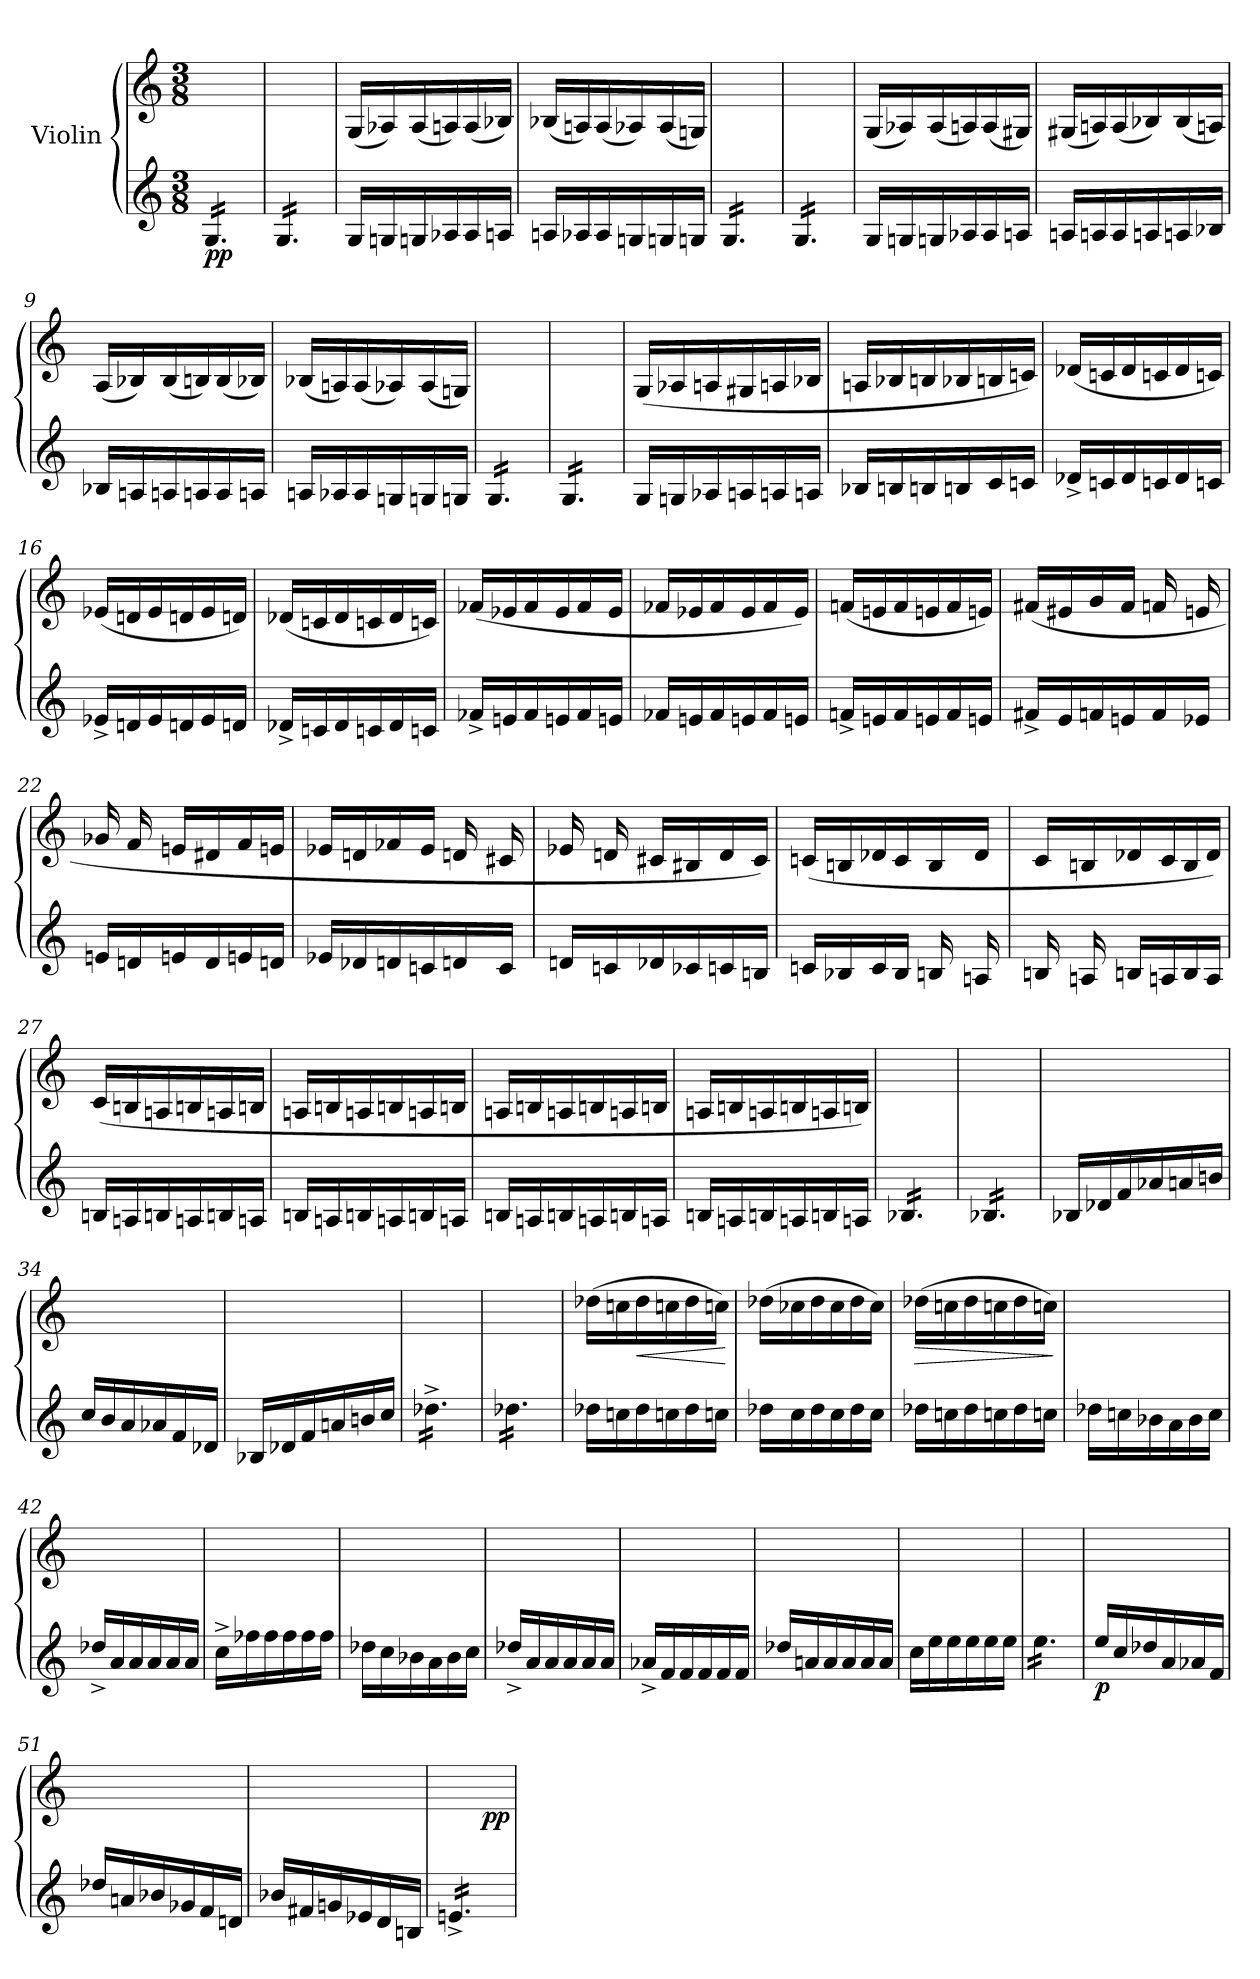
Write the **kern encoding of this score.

**kern	**kern	**dynam
*part1	*part1	*part1
*staff2	*staff1	*staff1/2
*I"Violin	*	*
*clefG2	*clefG2	*
*k[]	*k[]	*
*M3/8	*M3/8	*
*MM144	*MM144	*
=1	=1	=1
!	!	!LO:DY:b=2
*tremolo	*	*
16G/LL	4.ryy	pp
16G/	.	.
16G/	.	.
16G/	.	.
16G/	.	.
16G/JJ	.	.
=2	=2	=2
16G/LL	4.ryy	.
16G/	.	.
16G/	.	.
16G/	.	.
16G/	.	.
16G/JJ	.	.
*Xtremolo	*	*
=3	=3	=3
16G/LL	(<16G/LL	.
16Gn/	16A-X/)	.
16Gn/	(<16A-/	.
16A-X/	16An/)	.
16A-/	(<16A/	.
16An/JJ	16B-X/JJ)	.
=4	=4	=4
16An/LL	(<16B-X/LL	.
16A-X/	16An/)	.
16A-/	(<16A/	.
16Gn/	16A-X/)	.
16Gn/	(<16A-/	.
16Gn/JJ	16Gn/JJ)	.
=5	=5	=5
*tremolo	*	*
16G/LL	4.ryy	.
16G/	.	.
16G/	.	.
16G/	.	.
16G/	.	.
16G/JJ	.	.
=6	=6	=6
16G/LL	4.ryy	.
16G/	.	.
16G/	.	.
16G/	.	.
16G/	.	.
16G/JJ	.	.
*Xtremolo	*	*
=7	=7	=7
16G/LL	(<16G/LL	.
16Gn/	16A-X/)	.
16Gn/	(<16A-/	.
16A-X/	16An/)	.
16A-/	(<16A/	.
16An/JJ	16G#X/JJ)	.
!!LO:LB:g=z
=8	=8	=8
16An/LL	(<16G#X/LL	.
16An/	16An/)	.
16A/	(<16A/	.
16An/	16B-X/)	.
16An/	(<16B-/	.
16B-X/JJ	16An/JJ)	.
=9	=9	=9
16B-X/LL	(<16A/LL	.
16An/	16B-X/)	.
16An/	(<16B-/	.
16An/	16Bn/)	.
16A/	(<16B/	.
16An/JJ	16B-X/JJ)	.
=10	=10	=10
16An/LL	(<16B-X/LL	.
16A-X/	16An/)	.
16A-/	(<16A/	.
16Gn/	16A-X/)	.
16Gn/	(<16A-/	.
16Gn/JJ	16Gn/JJ)	.
=11	=11	=11
*tremolo	*	*
16G/LL	4.ryy	.
16G/	.	.
16G/	.	.
16G/	.	.
16G/	.	.
16G/JJ	.	.
=12	=12	=12
16G/LL	4.ryy	.
16G/	.	.
16G/	.	.
16G/	.	.
16G/	.	.
16G/JJ	.	.
*Xtremolo	*	*
!!LO:LB:g=z
=13	=13	=13
16G/LL	(>16G/LL	.
16Gn/	16A-X/	.
16A-X/	16An/	.
16An/	16G#X/	.
16An/	16An/	.
16An/JJ	16B-X/JJ	.
=14	=14	=14
16B-X/LL	16Ani/LL	.
16Bn/	16B-X/	.
16Bn/	16Bn/	.
16Bn/	16B-X/	.
16c/	16Bn/	.
16cn/JJ	16cn/JJ)	.
=15	=15	=15
16d-X^/LL	(<16d-X/LL	.
16cn/	16cn/	.
16d-/	16d-/	.
16cn/	16cn/	.
16d-/	16d-/	.
16cn/JJ	16cn/JJ)	.
=16	=16	=16
16e-X^/LL	(<16e-X/LL	.
16dn/	16dn/	.
16e-/	16e-/	.
16dn/	16dn/	.
16e-/	16e-/	.
16dn/JJ	16dn/JJ)	.
!!LO:LB:g=z
=17	=17	=17
16d-X^/LL	(<16d-X/LL	.
16cn/	16cn/	.
16d-/	16d-/	.
16cn/	16cn/	.
16d-/	16d-/	.
16cn/JJ	16cn/JJ)	.
=18	=18	=18
16f-X^/LL	(>16f-X/LL	.
16en/	16e-X/	.
16f-/	16f-/	.
16en/	16e-/	.
16f-/	16f-/	.
16en/JJ	16e-/JJ	.
=19	=19	=19
16f-X/LL	16f-X/LL	.
16en/	16e-X/	.
16f-/	16f-/	.
16en/	16e-/	.
16f-/	16f-/	.
16en/JJ	16e-/JJ)	.
=20	=20	=20
16fni^/LL	(<16fni/LL	.
16en/	16en/	.
16f/	16f/	.
16en/	16en/	.
16f/	16f/	.
16en/JJ	16en/JJ)	.
=21	=21	=21
16f#X^/LL	(>16f#X/LL	.
16e/	16e#X/	.
16fn/	16g/	.
16en/	16f#/JJ	.
16f/	16fn/	.
16e-X/JJ	16en/	.
!!LO:LB:g=z
=22	=22	=22
16en/LL	16g-X/	.
16dn/	16f/	.
16en/	16en/LL	.
16d/	16d#X/	.
16en/	16f/	.
16dn/JJ	16en/JJ	.
=23	=23	=23
16e-X/LL	16e-X/LL	.
16d-X/	16dn/	.
16dn/	16f-X/	.
16cn/	16e-/JJ	.
16dn/	16dn/	.
16c/JJ	16c#X/	.
=24	=24	=24
16dn/LL	16e-X/	.
16cn/	16dn/	.
16d-X/	16c#X/LL	.
16c-X/	16B#X/	.
16cn/	16d/	.
16Bn/JJ	16c#/JJ)	.
=25	=25	=25
16cni/LL	(>16cni/LL	.
16B-X/	16Bn/	.
16c/	16d-X/	.
16B-/JJ	16c/	.
16Bn/	16B/	.
16An/	16d-/JJ	.
!!LO:PB:g=z
=26	=26	=26
16Bn/	16c/LL	.
16An/	16Bn/	.
16Bn/LL	16d-X/	.
16An/	16c/	.
16B/	16B/	.
16A/JJ	16d-/JJ)	.
=27	=27	=27
16Bn/LL	(>16c/LL	.
16An/	16Bn/	.
16Bn/	16An/	.
16An/	16Bn/	.
16Bn/	16An/	.
16An/JJ	16Bn/JJ	.
=28	=28	=28
16Bn/LL	16Ani/LL	.
16An/	16Bn/	.
16Bn/	16An/	.
16An/	16Bn/	.
16Bn/	16An/	.
16An/JJ	16Bn/JJ	.
=29	=29	=29
16Bn/LL	16Ani/LL	.
16An/	16Bn/	.
16Bn/	16An/	.
16An/	16Bn/	.
16Bn/	16An/	.
16An/JJ	16Bn/JJ	.
!!LO:LB:g=z
=30	=30	=30
16Bn/LL	16Ani/LL	.
16An/	16Bn/	.
16Bn/	16An/	.
16An/	16Bn/	.
16Bn/	16An/	.
16An/JJ	16Bn/JJ)	.
=31	=31	=31
*tremolo	*	*
16B-X/LL	4.ryy	.
16B-X/	.	.
16B-X/	.	.
16B-X/	.	.
16B-X/	.	.
16B-X/JJ	.	.
=32	=32	=32
16B-X/LL	4.ryy	.
16B-X/	.	.
16B-X/	.	.
16B-X/	.	.
16B-X/	.	.
16B-X/JJ	.	.
*Xtremolo	*	*
=33	=33	=33
16B-X/LL	4.ryy	.
16d-X/	.	.
16f/	.	.
16a-X/	.	.
16an/	.	.
16bni/JJ	.	.
=34	=34	=34
16cc/LL	4.ryy	.
16b/	.	.
16a/	.	.
16a-X/	.	.
16f/	.	.
16d-X/JJ	.	.
=35	=35	=35
16B-X/LL	4.ryy	.
16d-X/	.	.
16f/	.	.
16ani/	.	.
16bni/	.	.
16cc/JJ	.	.
!!LO:LB:g=z
=36	=36	=36
*tremolo	*	*
16dd-X^\LL	4.ryy	.
16dd-X^\	.	.
16dd-X^\	.	.
16dd-X^\	.	.
16dd-X^\	.	.
16dd-X^\JJ	.	.
=37	=37	=37
16dd-X\LL	4.ryy	.
16dd-X\	.	.
16dd-X\	.	.
16dd-X\	.	.
16dd-X\	.	.
16dd-X\JJ	.	.
*Xtremolo	*	*
=38	=38	=38
16dd-X\LL	(>16dd-X\LL	.
16ccn\	16ccn\	.
!	!	!LO:HP:b
16dd-\	16dd-\	<
16ccn\	16ccn\	.
16dd-\	16dd-\	.
16ccn\JJ	16ccn\JJ)	.
.	.	[
=39	=39	=39
16dd-X\LL	(>16dd-X\LL	.
16cc\	16cc-X\	.
16dd-\	16dd-\	.
16cc\	16cc-\	.
16dd-\	16dd-\	.
16cc\JJ	16cc-\JJ)	.
=40	=40	=40
!	!	!LO:HP:b
16dd-X\LL	(>16dd-X\LL	>
16ccn\	16ccn\	.
16dd-\	16dd-\	.
16ccn\	16ccn\	.
16dd-\	16dd-\	.
16ccn\JJ	16ccn\JJ)	.
.	.	]
=41	=41	=41
16dd-X\LL	4.ryy	.
16ccni\	.	.
16b-X\	.	.
16a\	.	.
16b-\	.	.
16cc\JJ	.	.
=42	=42	=42
16dd-X^/LL	4.ryy	.
16a/	.	.
16a/	.	.
16a/	.	.
16a/	.	.
16a/JJ	.	.
!!LO:LB:g=z
=43	=43	=43
16cc^\LL	4.ryy	.
16ff-X\	.	.
16ff-\	.	.
16ff-\	.	.
16ff-\	.	.
16ff-\JJ	.	.
=44	=44	=44
16dd-X\LL	4.ryy	.
16cc\	.	.
16b-X\	.	.
16a\	.	.
16b-\	.	.
16cc\JJ	.	.
=45	=45	=45
16dd-X^/LL	4.ryy	.
16a/	.	.
16a/	.	.
16a/	.	.
16a/	.	.
16a/JJ	.	.
=46	=46	=46
16a-X^/LL	4.ryy	.
16f/	.	.
16f/	.	.
16f/	.	.
16f/	.	.
16f/JJ	.	.
=47	=47	=47
16dd-X/LL	4.ryy	.
16ani/	.	.
16a/	.	.
16a/	.	.
16a/	.	.
16a/JJ	.	.
=48	=48	=48
16cc\LL	4.ryy	.
16ee\	.	.
16ee\	.	.
16ee\	.	.
16ee\	.	.
16ee\JJ	.	.
=49	=49	=49
*tremolo	*	*
16ee\LL	4.ryy	.
16ee\	.	.
16ee\	.	.
16ee\	.	.
16ee\	.	.
16ee\JJ	.	.
*Xtremolo	*	*
!!LO:LB:g=z
=50	=50	=50
!	!	!LO:DY:b=2
16ee/LL	4.ryy	p
16cc/	.	.
16dd-X/	.	.
16a/	.	.
16a-X/	.	.
16f/JJ	.	.
=51	=51	=51
16dd-X/LL	4.ryy	.
16ani/	.	.
16b-X/	.	.
16g-X/	.	.
16f/	.	.
16dni/JJ	.	.
=52	=52	=52
16b-X/LL	4.ryy	.
16f#X/	.	.
16gni/	.	.
16e-X/	.	.
16d/	.	.
16Bni/JJ	.	.
=53	=53	=53
*	*^	*
*tremolo	*	*	*
16eni^/LL	4.ryy	8.ryy	.
16eni^/	.	.	.
16eni^/	.	.	.
!	!	!	!LO:DY:b
16eni^/	.	8.ryy	pp
16eni^/	.	.	.
16eni^/JJ	.	.	.
*Xtremolo	*	*	*
*	*v	*v	*
=	=	=
*-	*-	*-
